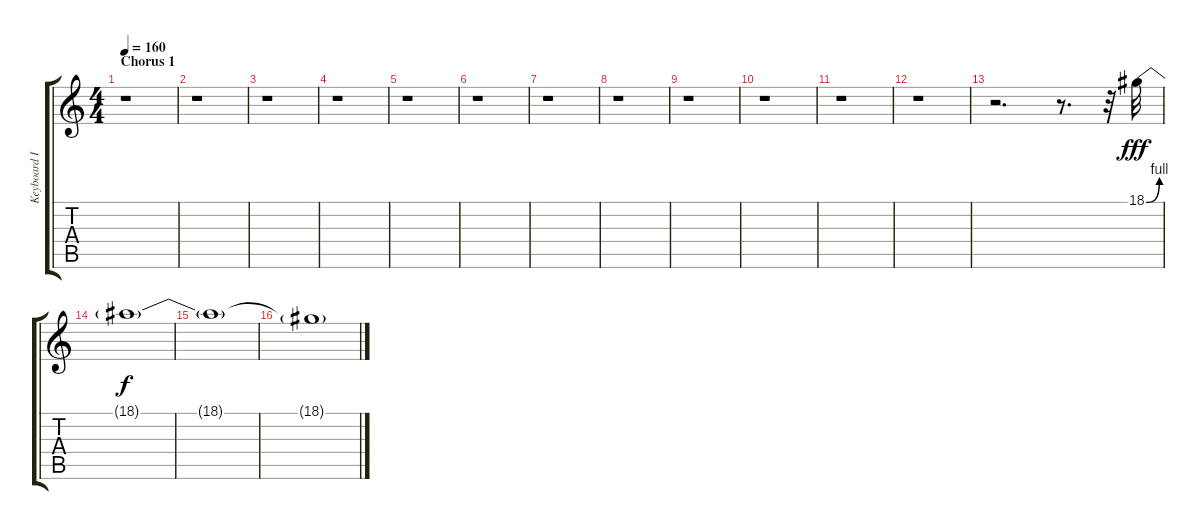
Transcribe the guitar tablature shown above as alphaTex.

\track ("Keyboard Interludes" "Keyboard I") {instrument seashore}
\staff {score tabs}
\tuning (D4 A3 F3 C3 G2 D2) {hide}
\ts (4 4)
\section ("" "Chorus 1")
\tempo 160
\clef g2
\ks c
r.1{dy f} |
r.1 |
r.1 |
r.1 |
r.1 |
r.1 |
r.1 |
r.1 |
r.1 |
r.1 |
r.1 |
r.1 |
r.2{d} r.8{d} r.32 18.1{be (bend 0 0 60 4)}.32{dy fff} |
18.1{t}.1{dy f} |
18.1{t}.1 |
18.1{t}.1
